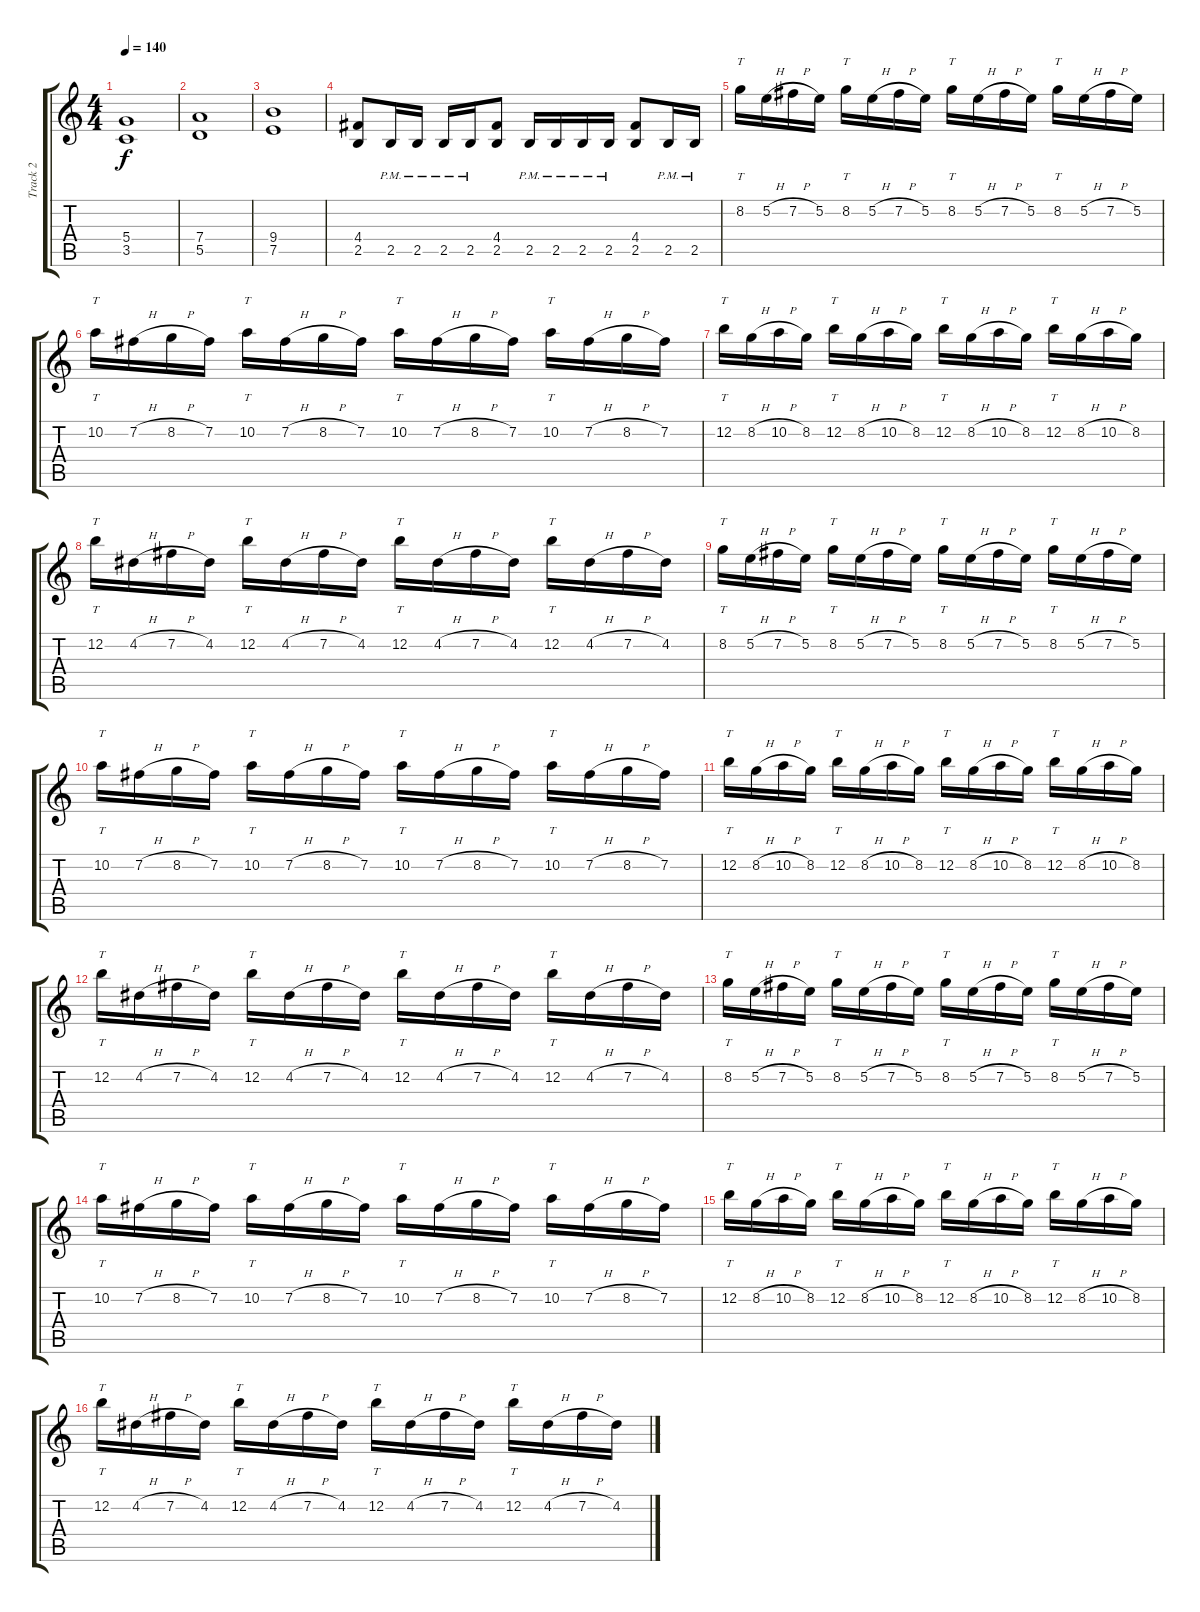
\track ("Track 2" "Track 2") {instrument distortionguitar}
\staff {score tabs}
\tuning (E4 B3 G3 D3 A2 E2) {hide}
\ts (4 4)
\tempo 140
\clef g2
\ks c
(5.4 3.5).1{dy f} |
(7.4 5.5).1 |
(9.4 7.5).1 |
(4.4 2.5).8 2.5{pm}.16 2.5{pm}.16 2.5{pm}.16 2.5{pm}.16 (4.4 2.5).8 2.5{pm}.16 2.5{pm}.16 2.5{pm}.16 2.5{pm}.16 (4.4 2.5).8 2.5{pm}.16 2.5{pm}.16 |
8.2.16{tt} 5.2{h}.16 7.2{h}.16 5.2.16 8.2.16{tt} 5.2{h}.16 7.2{h}.16 5.2.16 8.2.16{tt} 5.2{h}.16 7.2{h}.16 5.2.16 8.2.16{tt} 5.2{h}.16 7.2{h}.16 5.2.16 |
10.2.16{tt} 7.2{h}.16 8.2{h}.16 7.2.16 10.2.16{tt} 7.2{h}.16 8.2{h}.16 7.2.16 10.2.16{tt} 7.2{h}.16 8.2{h}.16 7.2.16 10.2.16{tt} 7.2{h}.16 8.2{h}.16 7.2.16 |
12.2.16{tt} 8.2{h}.16 10.2{h}.16 8.2.16 12.2.16{tt} 8.2{h}.16 10.2{h}.16 8.2.16 12.2.16{tt} 8.2{h}.16 10.2{h}.16 8.2.16 12.2.16{tt} 8.2{h}.16 10.2{h}.16 8.2.16 |
12.2.16{tt} 4.2{h}.16 7.2{h}.16 4.2.16 12.2.16{tt} 4.2{h}.16 7.2{h}.16 4.2.16 12.2.16{tt} 4.2{h}.16 7.2{h}.16 4.2.16 12.2.16{tt} 4.2{h}.16 7.2{h}.16 4.2.16 |
8.2.16{tt} 5.2{h}.16 7.2{h}.16 5.2.16 8.2.16{tt} 5.2{h}.16 7.2{h}.16 5.2.16 8.2.16{tt} 5.2{h}.16 7.2{h}.16 5.2.16 8.2.16{tt} 5.2{h}.16 7.2{h}.16 5.2.16 |
10.2.16{tt} 7.2{h}.16 8.2{h}.16 7.2.16 10.2.16{tt} 7.2{h}.16 8.2{h}.16 7.2.16 10.2.16{tt} 7.2{h}.16 8.2{h}.16 7.2.16 10.2.16{tt} 7.2{h}.16 8.2{h}.16 7.2.16 |
12.2.16{tt} 8.2{h}.16 10.2{h}.16 8.2.16 12.2.16{tt} 8.2{h}.16 10.2{h}.16 8.2.16 12.2.16{tt} 8.2{h}.16 10.2{h}.16 8.2.16 12.2.16{tt} 8.2{h}.16 10.2{h}.16 8.2.16 |
12.2.16{tt} 4.2{h}.16 7.2{h}.16 4.2.16 12.2.16{tt} 4.2{h}.16 7.2{h}.16 4.2.16 12.2.16{tt} 4.2{h}.16 7.2{h}.16 4.2.16 12.2.16{tt} 4.2{h}.16 7.2{h}.16 4.2.16 |
8.2.16{tt} 5.2{h}.16 7.2{h}.16 5.2.16 8.2.16{tt} 5.2{h}.16 7.2{h}.16 5.2.16 8.2.16{tt} 5.2{h}.16 7.2{h}.16 5.2.16 8.2.16{tt} 5.2{h}.16 7.2{h}.16 5.2.16 |
10.2.16{tt} 7.2{h}.16 8.2{h}.16 7.2.16 10.2.16{tt} 7.2{h}.16 8.2{h}.16 7.2.16 10.2.16{tt} 7.2{h}.16 8.2{h}.16 7.2.16 10.2.16{tt} 7.2{h}.16 8.2{h}.16 7.2.16 |
12.2.16{tt} 8.2{h}.16 10.2{h}.16 8.2.16 12.2.16{tt} 8.2{h}.16 10.2{h}.16 8.2.16 12.2.16{tt} 8.2{h}.16 10.2{h}.16 8.2.16 12.2.16{tt} 8.2{h}.16 10.2{h}.16 8.2.16 |
12.2.16{tt} 4.2{h}.16 7.2{h}.16 4.2.16 12.2.16{tt} 4.2{h}.16 7.2{h}.16 4.2.16 12.2.16{tt} 4.2{h}.16 7.2{h}.16 4.2.16 12.2.16{tt} 4.2{h}.16 7.2{h}.16 4.2.16
